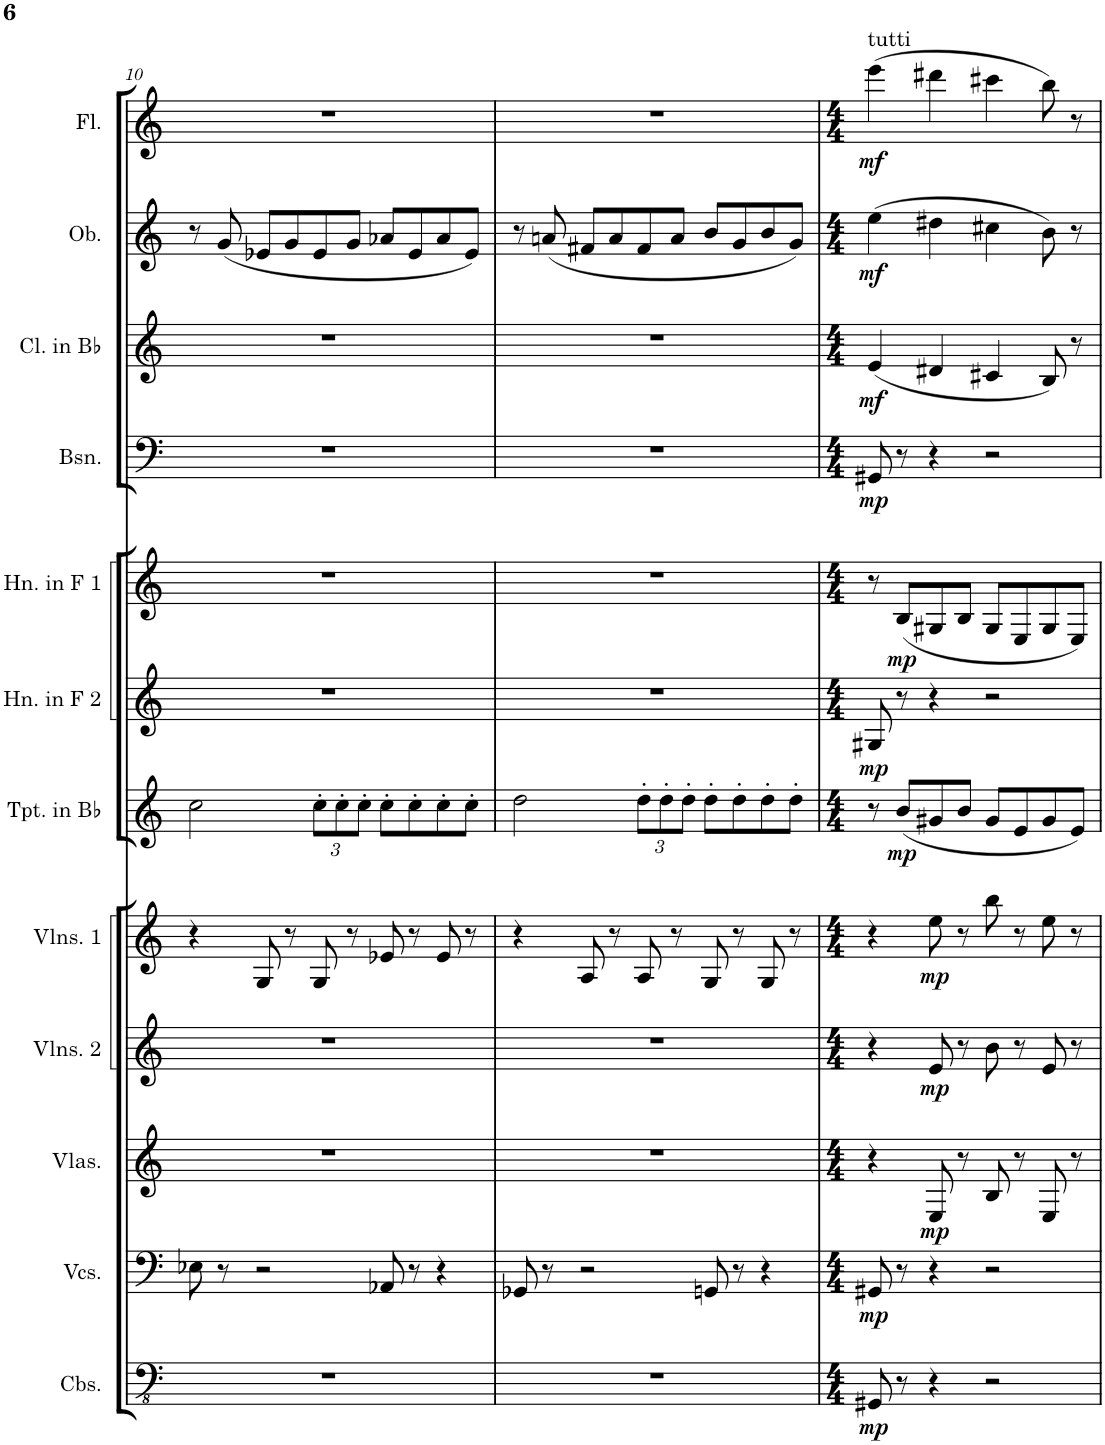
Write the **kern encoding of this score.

**kern	**dynam	**kern	**dynam	**kern	**dynam	**kern	**dynam	**kern	**dynam	**kern	**dynam	**kern	**dynam	**kern	**dynam	**kern	**dynam	**kern	**dynam	**kern	**dynam	**kern	**dynam
*part12	*part12	*part11	*part11	*part10	*part10	*part9	*part9	*part8	*part8	*part7	*part7	*part6	*part6	*part5	*part5	*part4	*part4	*part3	*part3	*part2	*part2	*part1	*part1
*staff12	*staff12	*staff11	*staff11	*staff10	*staff10	*staff9	*staff9	*staff8	*staff8	*staff7	*staff7	*staff6	*staff6	*staff5	*staff5	*staff4	*staff4	*staff3	*staff3	*staff2	*staff2	*staff1	*staff1
*I"Contrabasses	*	*I"Violoncellos	*	*I"Violas	*	*I"Violins 2	*	*I"Violins 1	*	*I"Trumpet in Bb	*	*I"Horn in F 2	*	*I"Horn in F 1	*	*I"Bassoon	*	*I"Clarinet in Bb	*	*I"Oboe	*	*I"Flute	*
*I'Cbs.	*	*I'Vcs.	*	*I'Vlas.	*	*I'Vlns. 2	*	*I'Vlns. 1	*	*I'Tpt. in Bb	*	*I'Hn. in F 2	*	*I'Hn. in F 1	*	*I'Bsn.	*	*I'Cl. in Bb	*	*I'Ob.	*	*I'Fl.	*
!!LO:PB:g=z
*clefFv4	*	*clefF4	*	*clefG2	*	*clefG2	*	*clefG2	*	*clefG2	*	*clefG2	*	*clefG2	*	*clefF4	*	*clefG2	*	*clefG2	*	*clefG2	*
*	*	*	*	*	*	*	*	*	*	*Trd1c2	*	*Trd4c7	*	*Trd4c7	*	*	*	*Trd1c2	*	*	*	*	*
*k[]	*	*k[]	*	*k[]	*	*k[]	*	*k[]	*	*k[]	*	*k[]	*	*k[]	*	*k[]	*	*k[]	*	*k[]	*	*k[]	*
*M5/4	*	*M5/4	*	*M5/4	*	*M5/4	*	*M5/4	*	*M5/4	*	*M5/4	*	*M5/4	*	*M5/4	*	*M5/4	*	*M5/4	*	*M5/4	*
=10	=10	=10	=10	=10	=10	=10	=10	=10	=10	=10	=10	=10	=10	=10	=10	=10	=10	=10	=10	=10	=10	=10	=10
4%5r	.	8E-X\	.	4%5r	.	4%5r	.	4r	.	2cc\	.	4%5r	.	4%5r	.	4%5r	.	4%5r	.	8r	.	4%5r	.
.	.	8r	.	.	.	.	.	.	.	.	.	.	.	.	.	.	.	.	.	(8g/	.	.	.
.	.	2r	.	.	.	.	.	8G/	.	.	.	.	.	.	.	.	.	.	.	8e-X/L	.	.	.
.	.	.	.	.	.	.	.	8r	.	.	.	.	.	.	.	.	.	.	.	8g/	.	.	.
*	*	*	*	*	*	*	*	*	*	*Xbrackettup	*	*	*	*	*	*	*	*	*	*	*	*	*
.	.	.	.	.	.	.	.	8G/	.	12cc'\L	.	.	.	.	.	.	.	.	.	8e-/	.	.	.
.	.	.	.	.	.	.	.	.	.	12cc'\	.	.	.	.	.	.	.	.	.	.	.	.	.
.	.	.	.	.	.	.	.	8r	.	.	.	.	.	.	.	.	.	.	.	8g/J	.	.	.
.	.	.	.	.	.	.	.	.	.	12cc'\J	.	.	.	.	.	.	.	.	.	.	.	.	.
.	.	8AA-X/	.	.	.	.	.	8e-X/	.	8cc'\L	.	.	.	.	.	.	.	.	.	8a-X/L	.	.	.
.	.	8r	.	.	.	.	.	8r	.	8cc'\	.	.	.	.	.	.	.	.	.	8e-/	.	.	.
.	.	4r	.	.	.	.	.	8e-/	.	8cc'\	.	.	.	.	.	.	.	.	.	8a-/	.	.	.
.	.	.	.	.	.	.	.	8r	.	8cc'\J	.	.	.	.	.	.	.	.	.	8e-/J)	.	.	.
=11	=11	=11	=11	=11	=11	=11	=11	=11	=11	=11	=11	=11	=11	=11	=11	=11	=11	=11	=11	=11	=11	=11	=11
4%5r	.	8GG-X/	.	4%5r	.	4%5r	.	4r	.	2dd\	.	4%5r	.	4%5r	.	4%5r	.	4%5r	.	8r	.	4%5r	.
.	.	8r	.	.	.	.	.	.	.	.	.	.	.	.	.	.	.	.	.	(8an/	.	.	.
.	.	2r	.	.	.	.	.	8A/	.	.	.	.	.	.	.	.	.	.	.	8f#X/L	.	.	.
.	.	.	.	.	.	.	.	8r	.	.	.	.	.	.	.	.	.	.	.	8a/	.	.	.
.	.	.	.	.	.	.	.	8A/	.	12dd'\L	.	.	.	.	.	.	.	.	.	8f#/	.	.	.
.	.	.	.	.	.	.	.	.	.	12dd'\	.	.	.	.	.	.	.	.	.	.	.	.	.
.	.	.	.	.	.	.	.	8r	.	.	.	.	.	.	.	.	.	.	.	8a/J	.	.	.
.	.	.	.	.	.	.	.	.	.	12dd'\J	.	.	.	.	.	.	.	.	.	.	.	.	.
.	.	8GGn/	.	.	.	.	.	8G/	.	8dd'\L	.	.	.	.	.	.	.	.	.	8b/L	.	.	.
.	.	8r	.	.	.	.	.	8r	.	8dd'\	.	.	.	.	.	.	.	.	.	8g/	.	.	.
.	.	4r	.	.	.	.	.	8G/	.	8dd'\	.	.	.	.	.	.	.	.	.	8b/	.	.	.
.	.	.	.	.	.	.	.	8r	.	8dd'\J	.	.	.	.	.	.	.	.	.	8g/J)	.	.	.
=12	=12	=12	=12	=12	=12	=12	=12	=12	=12	=12	=12	=12	=12	=12	=12	=12	=12	=12	=12	=12	=12	=12	=12
*M4/4	*	*M4/4	*	*M4/4	*	*M4/4	*	*M4/4	*	*M4/4	*	*M4/4	*	*M4/4	*	*M4/4	*	*M4/4	*	*M4/4	*	*M4/4	*
!	!	!	!	!	!	!	!	!	!	!	!	!	!	!	!	!	!	!	!	!	!	!LO:TX:a:t=tutti	!
!	!LO:DY:b	!	!LO:DY:b	!	!	!	!	!	!	!	!	!	!LO:DY:b	!	!	!	!LO:DY:b	!	!LO:DY:b	!	!LO:DY:b	!	!LO:DY:b
8GGG#X/	mp	8GG#X/	mp	4r	.	4r	.	4r	.	8r	.	8G#X/	mp	8r	.	8GG#X/	mp	(4e/	mf	(4ee\	mf	(4eee\	mf
!	!	!	!	!	!	!	!	!	!	!	!LO:DY:b	!	!	!	!LO:DY:b	!	!	!	!	!	!	!	!
8r	.	8r	.	.	.	.	.	.	.	(8b/L	mp	8r	.	(8B/L	mp	8r	.	.	.	.	.	.	.
!	!	!	!	!	!LO:DY:b	!	!LO:DY:b	!	!LO:DY:b	!	!	!	!	!	!	!	!	!	!	!	!	!	!
4r	.	4r	.	8E/	mp	8e/	mp	8ee\	mp	8g#X/	.	4r	.	8G#X/	.	4r	.	4d#X/	.	4dd#X\	.	4ddd#X\	.
.	.	.	.	8r	.	8r	.	8r	.	8b/J	.	.	.	8B/J	.	.	.	.	.	.	.	.	.
2r	.	2r	.	8B/	.	8b\	.	8bb\	.	8g#/L	.	2r	.	8G#/L	.	2r	.	4c#X/	.	4cc#X\	.	4ccc#X\	.
.	.	.	.	8r	.	8r	.	8r	.	8e/	.	.	.	8E/	.	.	.	.	.	.	.	.	.
.	.	.	.	8E/	.	8e/	.	8ee\	.	8g#/	.	.	.	8G#/	.	.	.	8B/)	.	8b\)	.	8bb\)	.
.	.	.	.	8r	.	8r	.	8r	.	8e/J)	.	.	.	8E/J)	.	.	.	8r	.	8r	.	8r	.
=	=	=	=	=	=	=	=	=	=	=	=	=	=	=	=	=	=	=	=	=	=	=	=
*-	*-	*-	*-	*-	*-	*-	*-	*-	*-	*-	*-	*-	*-	*-	*-	*-	*-	*-	*-	*-	*-	*-	*-
